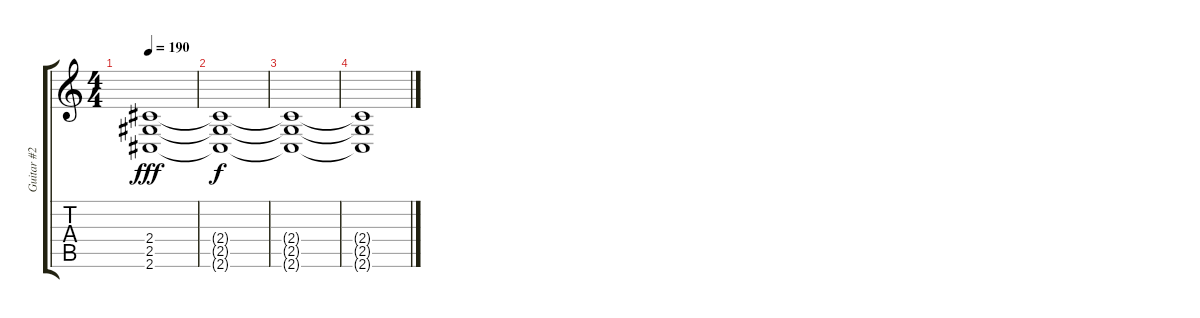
\track ("Guitar #2" "Guitar #2") {instrument distortionguitar}
\staff {score tabs}
\tuning (Db4 Ab3 E3 B2 Gb2 B1) {hide}
\ts (4 4)
\tempo 190
\clef g2
\ks c
(2.4 2.5 2.6).1{dy fff volume 3} |
(2.4{t} 2.5{t} 2.6{t}).1{dy f} |
(2.4{t} 2.5{t} 2.6{t}).1 |
(2.4{t} 2.5{t} 2.6{t}).1
